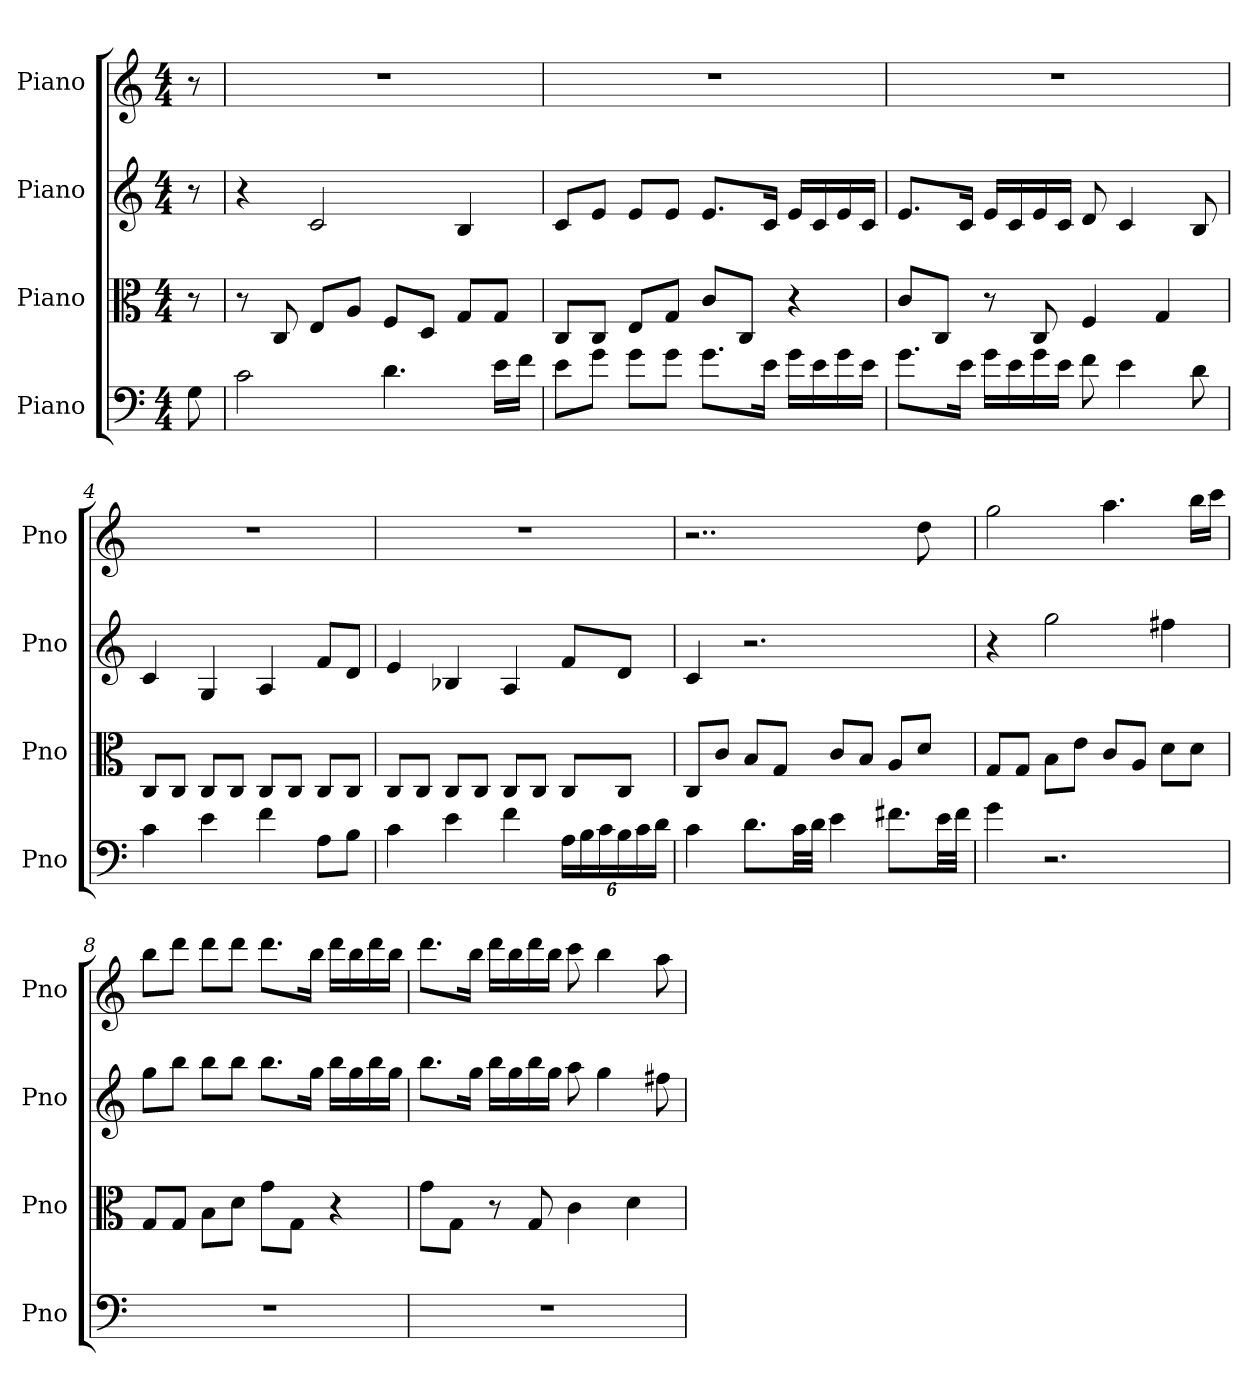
**kern	**kern	**kern	**kern
*part4	*part3	*part2	*part1
*staff4	*staff3	*staff2	*staff1
*I"Piano	*I"Piano	*I"Piano	*I"Piano
*I'Pno	*I'Pno	*I'Pno	*I'Pno
*clefF4	*clefC3	*clefG2	*clefG2
*k[]	*k[]	*k[]	*k[]
*M4/4	*M4/4	*M4/4	*M4/4
=	=	=	=
8G\	8r	8r	8r
=1	=1	=1	=1
2c\	8r	4r	1r
.	8C/	.	.
.	8E/L	2c/	.
.	8A/J	.	.
4.d\	8F/L	.	.
.	8D/J	.	.
.	8G/L	4B/	.
16e\LL	8G/J	.	.
16f\JJ	.	.	.
=2	=2	=2	=2
8e\L	8C/L	8c/L	1r
8g\J	8C/J	8e/J	.
8g\L	8E/L	8e/L	.
8g\J	8G/J	8e/J	.
8.g\L	8c/L	8.e/L	.
.	8C/J	.	.
16e\Jk	.	16c/Jk	.
16g\LL	4r	16e/LL	.
16e\	.	16c/	.
16g\	.	16e/	.
16e\JJ	.	16c/JJ	.
=3	=3	=3	=3
8.g\L	8c/L	8.e/L	1r
.	8C/J	.	.
16e\Jk	.	16c/Jk	.
16g\LL	8r	16e/LL	.
16e\	.	16c/	.
16g\	8C/	16e/	.
16e\JJ	.	16c/JJ	.
8f\	4F/	8d/	.
4e\	.	4c/	.
.	4G/	.	.
8d\	.	8B/	.
!!LO:LB:g=z
=4	=4	=4	=4
4c\	8C/L	4c/	1r
.	8C/J	.	.
4e\	8C/L	4G/	.
.	8C/J	.	.
4f\	8C/L	4A/	.
.	8C/J	.	.
8A\L	8C/L	8f/L	.
8B\J	8C/J	8d/J	.
=5	=5	=5	=5
4c\	8C/L	4e/	1r
.	8C/J	.	.
4e\	8C/L	4B-X/	.
.	8C/J	.	.
4f\	8C/L	4A/	.
.	8C/J	.	.
*Xbrackettup	*	*	*
24A\LL	8C/L	8f/L	.
24B\	.	.	.
24c\	.	.	.
24B\	8C/J	8d/J	.
24c\	.	.	.
24d\JJ	.	.	.
=6	=6	=6	=6
4c\	8C/L	4c/	2..r
.	8c/J	.	.
8.d\L	8B/L	2.r	.
.	8G/J	.	.
32c\LL	.	.	.
32d\JJJ	.	.	.
4e\	8c/L	.	.
.	8B/J	.	.
8.f#X\L	8A/L	.	.
.	8d/J	.	8dd\
32e\LL	.	.	.
32f#\JJJ	.	.	.
!!LO:LB:g=z
=7	=7	=7	=7
4g\	8G/L	4r	2gg\
.	8G/J	.	.
2.r	8B\L	2gg\	.
.	8e\J	.	.
.	8c/L	.	4.aa\
.	8A/J	.	.
.	8d\L	4ff#X\	.
.	8d\J	.	16bb\LL
.	.	.	16ccc\JJ
=8	=8	=8	=8
1r	8G/L	8gg\L	8bb\L
.	8G/J	8bb\J	8ddd\J
.	8B\L	8bb\L	8ddd\L
.	8d\J	8bb\J	8ddd\J
.	8g\L	8.bb\L	8.ddd\L
.	8G\J	.	.
.	.	16gg\Jk	16bb\Jk
.	4r	16bb\LL	16ddd\LL
.	.	16gg\	16bb\
.	.	16bb\	16ddd\
.	.	16gg\JJ	16bb\JJ
=9	=9	=9	=9
1r	8g\L	8.bb\L	8.ddd\L
.	8G\J	.	.
.	.	16gg\Jk	16bb\Jk
.	8r	16bb\LL	16ddd\LL
.	.	16gg\	16bb\
.	8G/	16bb\	16ddd\
.	.	16gg\JJ	16bb\JJ
.	4c\	8aa\	8ccc\
.	.	4gg\	4bb\
.	4d\	.	.
.	.	8ff#X\	8aa\
=	=	=	=
*-	*-	*-	*-
